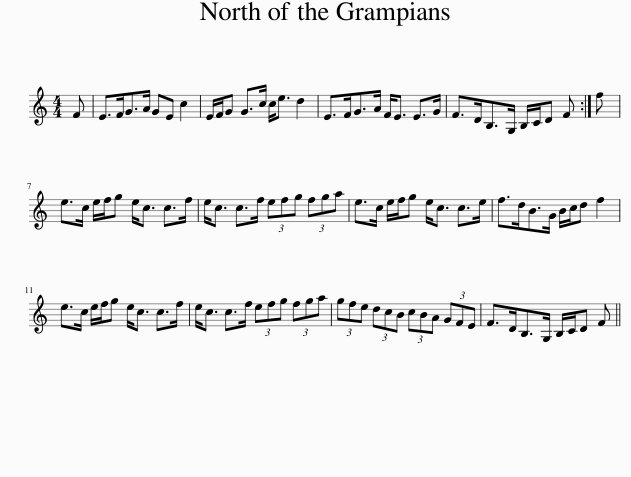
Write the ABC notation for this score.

X:1
L:1/8
M:4/4
I:linebreak $
K:C
V:1 treble
V:1
 F | E>FG>A GE c2 | E/F/G G>c c<e d2 | E>FG>A F<E E>G | F>DB,>G, B,/C/D F :| %5
 f |$ e>c e/f/g e<c c>f | e<c c>f (3efg (3fga | e>c e/f/g e<c c>e | f>dB>G B/c/d f2 |$ %10
 e>c e/f/g e<c c>f | e<c c>f (3efg (3fga | (3gfe (3dcB (3cBA (3GFE | F>DB,>G, B,/C/D F || %14
